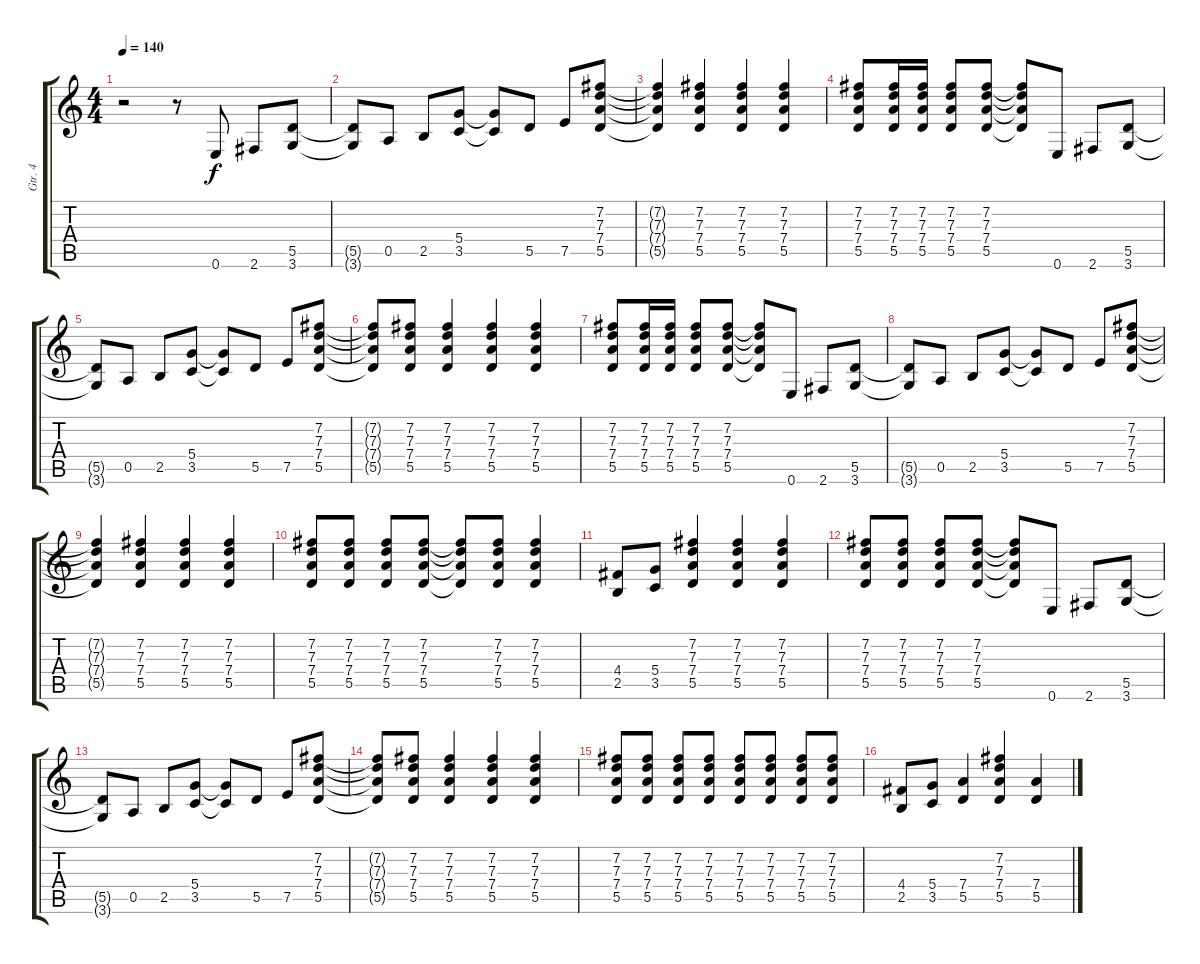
\track ("Gtr. 4" "Gtr. 4") {instrument distortionguitar}
\staff {score tabs}
\tuning (E4 B3 G3 D3 A2 E2) {hide}
\ts (4 4)
\tempo 140
\clef g2
\ks c
r.2{dy f instrument distortionguitar} r.8 0.6.8 2.6.8 (5.5 3.6).8 |
(5.5{t} 3.6{t}).8 0.5.8 2.5.8 (5.4 3.5).8 (5.4{t} 3.5{t}).8 5.5.8 7.5.8 (7.2 7.3 7.4 5.5).8 |
(7.2{t} 7.3{t} 7.4{t} 5.5{t}).4 (7.2 7.3 7.4 5.5).4 (7.2 7.3 7.4 5.5).4 (7.2 7.3 7.4 5.5).4 |
(7.2 7.3 7.4 5.5).8 (7.2 7.3 7.4 5.5).16 (7.2 7.3 7.4 5.5).16 (7.2 7.3 7.4 5.5).8 (7.2 7.3 7.4 5.5).8 (7.2{t} 7.3{t} 7.4{t} 5.5{t}).8 0.6.8 2.6.8 (5.5 3.6).8 |
(5.5{t} 3.6{t}).8 0.5.8 2.5.8 (5.4 3.5).8 (5.4{t} 3.5{t}).8 5.5.8 7.5.8 (7.2 7.3 7.4 5.5).8 |
(7.2{t} 7.3{t} 7.4{t} 5.5{t}).8 (7.2 7.3 7.4 5.5).8 (7.2 7.3 7.4 5.5).4 (7.2 7.3 7.4 5.5).4 (7.2 7.3 7.4 5.5).4 |
(7.2 7.3 7.4 5.5).8 (7.2 7.3 7.4 5.5).16 (7.2 7.3 7.4 5.5).16 (7.2 7.3 7.4 5.5).8 (7.2 7.3 7.4 5.5).8 (7.2{t} 7.3{t} 7.4{t} 5.5{t}).8 0.6.8 2.6.8 (5.5 3.6).8 |
(5.5{t} 3.6{t}).8 0.5.8 2.5.8 (5.4 3.5).8 (5.4{t} 3.5{t}).8 5.5.8 7.5.8 (7.2 7.3 7.4 5.5).8 |
(7.2{t} 7.3{t} 7.4{t} 5.5{t}).4 (7.2 7.3 7.4 5.5).4 (7.2 7.3 7.4 5.5).4 (7.2 7.3 7.4 5.5).4 |
(7.2 7.3 7.4 5.5).8 (7.2 7.3 7.4 5.5).8 (7.2 7.3 7.4 5.5).8 (7.2 7.3 7.4 5.5).8 (7.2{t} 7.3{t} 7.4{t} 5.5{t}).8 (7.2 7.3 7.4 5.5).8 (7.2 7.3 7.4 5.5).4 |
(4.4 2.5).8 (5.4 3.5).8 (7.2 7.3 7.4 5.5).4 (7.2 7.3 7.4 5.5).4 (7.2 7.3 7.4 5.5).4 |
(7.2 7.3 7.4 5.5).8 (7.2 7.3 7.4 5.5).8 (7.2 7.3 7.4 5.5).8 (7.2 7.3 7.4 5.5).8 (7.2{t} 7.3{t} 7.4{t} 5.5{t}).8 0.6.8 2.6.8 (5.5 3.6).8 |
(5.5{t} 3.6{t}).8 0.5.8 2.5.8 (5.4 3.5).8 (5.4{t} 3.5{t}).8 5.5.8 7.5.8 (7.2 7.3 7.4 5.5).8 |
(7.2{t} 7.3{t} 7.4{t} 5.5{t}).8 (7.2 7.3 7.4 5.5).8 (7.2 7.3 7.4 5.5).4 (7.2 7.3 7.4 5.5).4 (7.2 7.3 7.4 5.5).4 |
(7.2 7.3 7.4 5.5).8 (7.2 7.3 7.4 5.5).8 (7.2 7.3 7.4 5.5).8 (7.2 7.3 7.4 5.5).8 (7.2 7.3 7.4 5.5).8 (7.2 7.3 7.4 5.5).8 (7.2 7.3 7.4 5.5).8 (7.2 7.3 7.4 5.5).8 |
(4.4 2.5).8 (5.4 3.5).8 (7.4 5.5).4 (7.2 7.3 7.4 5.5).4 (7.4 5.5).4
